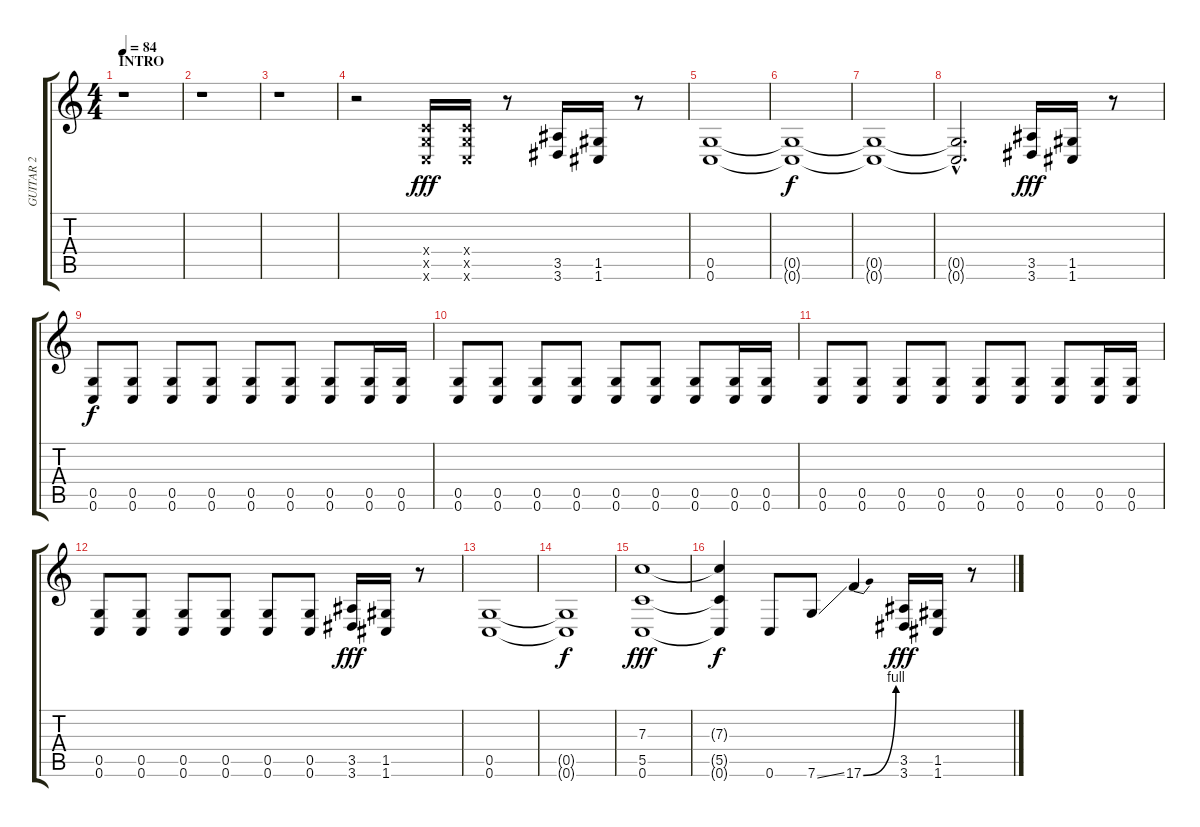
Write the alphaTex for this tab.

\track ("GUITAR 2" "GUITAR 2") {instrument distortionguitar}
\staff {score tabs}
\tuning (D4 A3 F3 C3 G2 C2) {hide}
\ts (4 4)
\section ("" "INTRO")
\tempo 84
\clef g2
\ks c
r.1{dy fff instrument distortionguitar} |
r.1 |
r.1 |
r.2 (0.4{x} 0.5{x} 0.6{x}).16 (0.4{x} 0.5{x} 0.6{x}).16 r.8 (3.5 3.6).16 (1.5 1.6).16 r.8 |
(0.5 0.6).1 |
(0.5{t} 0.6{t}).1{dy f volume 13} |
(0.5{t} 0.6{t}).1{volume 12} |
(0.5{hac t} 0.6{hac t}).2{d volume 11} (3.5 3.6).16{dy fff volume 14} (1.5 1.6).16 r.8 |
(0.5 0.6).8{dy f} (0.5 0.6).8 (0.5 0.6).8 (0.5 0.6).8 (0.5 0.6).8 (0.5 0.6).8 (0.5 0.6).8 (0.5 0.6).16 (0.5 0.6).16 |
(0.5 0.6).8 (0.5 0.6).8 (0.5 0.6).8 (0.5 0.6).8 (0.5 0.6).8 (0.5 0.6).8 (0.5 0.6).8 (0.5 0.6).16 (0.5 0.6).16 |
(0.5 0.6).8 (0.5 0.6).8 (0.5 0.6).8 (0.5 0.6).8 (0.5 0.6).8 (0.5 0.6).8 (0.5 0.6).8 (0.5 0.6).16 (0.5 0.6).16 |
(0.5 0.6).8 (0.5 0.6).8 (0.5 0.6).8 (0.5 0.6).8 (0.5 0.6).8 (0.5 0.6).8 (3.5 3.6).16{dy fff} (1.5 1.6).16 r.8 |
(0.5 0.6).1 |
(0.5{t} 0.6{t}).1{dy f} |
(7.3 5.5 0.6).1{dy fff} |
(7.3{t} 5.5{t} 0.6{t}).4{dy f} 0.6.8 7.6{ss}.8 17.6{be (bend 0 0 60 4)}.4 (3.5 3.6).16{dy fff} (1.5 1.6).16 r.8
